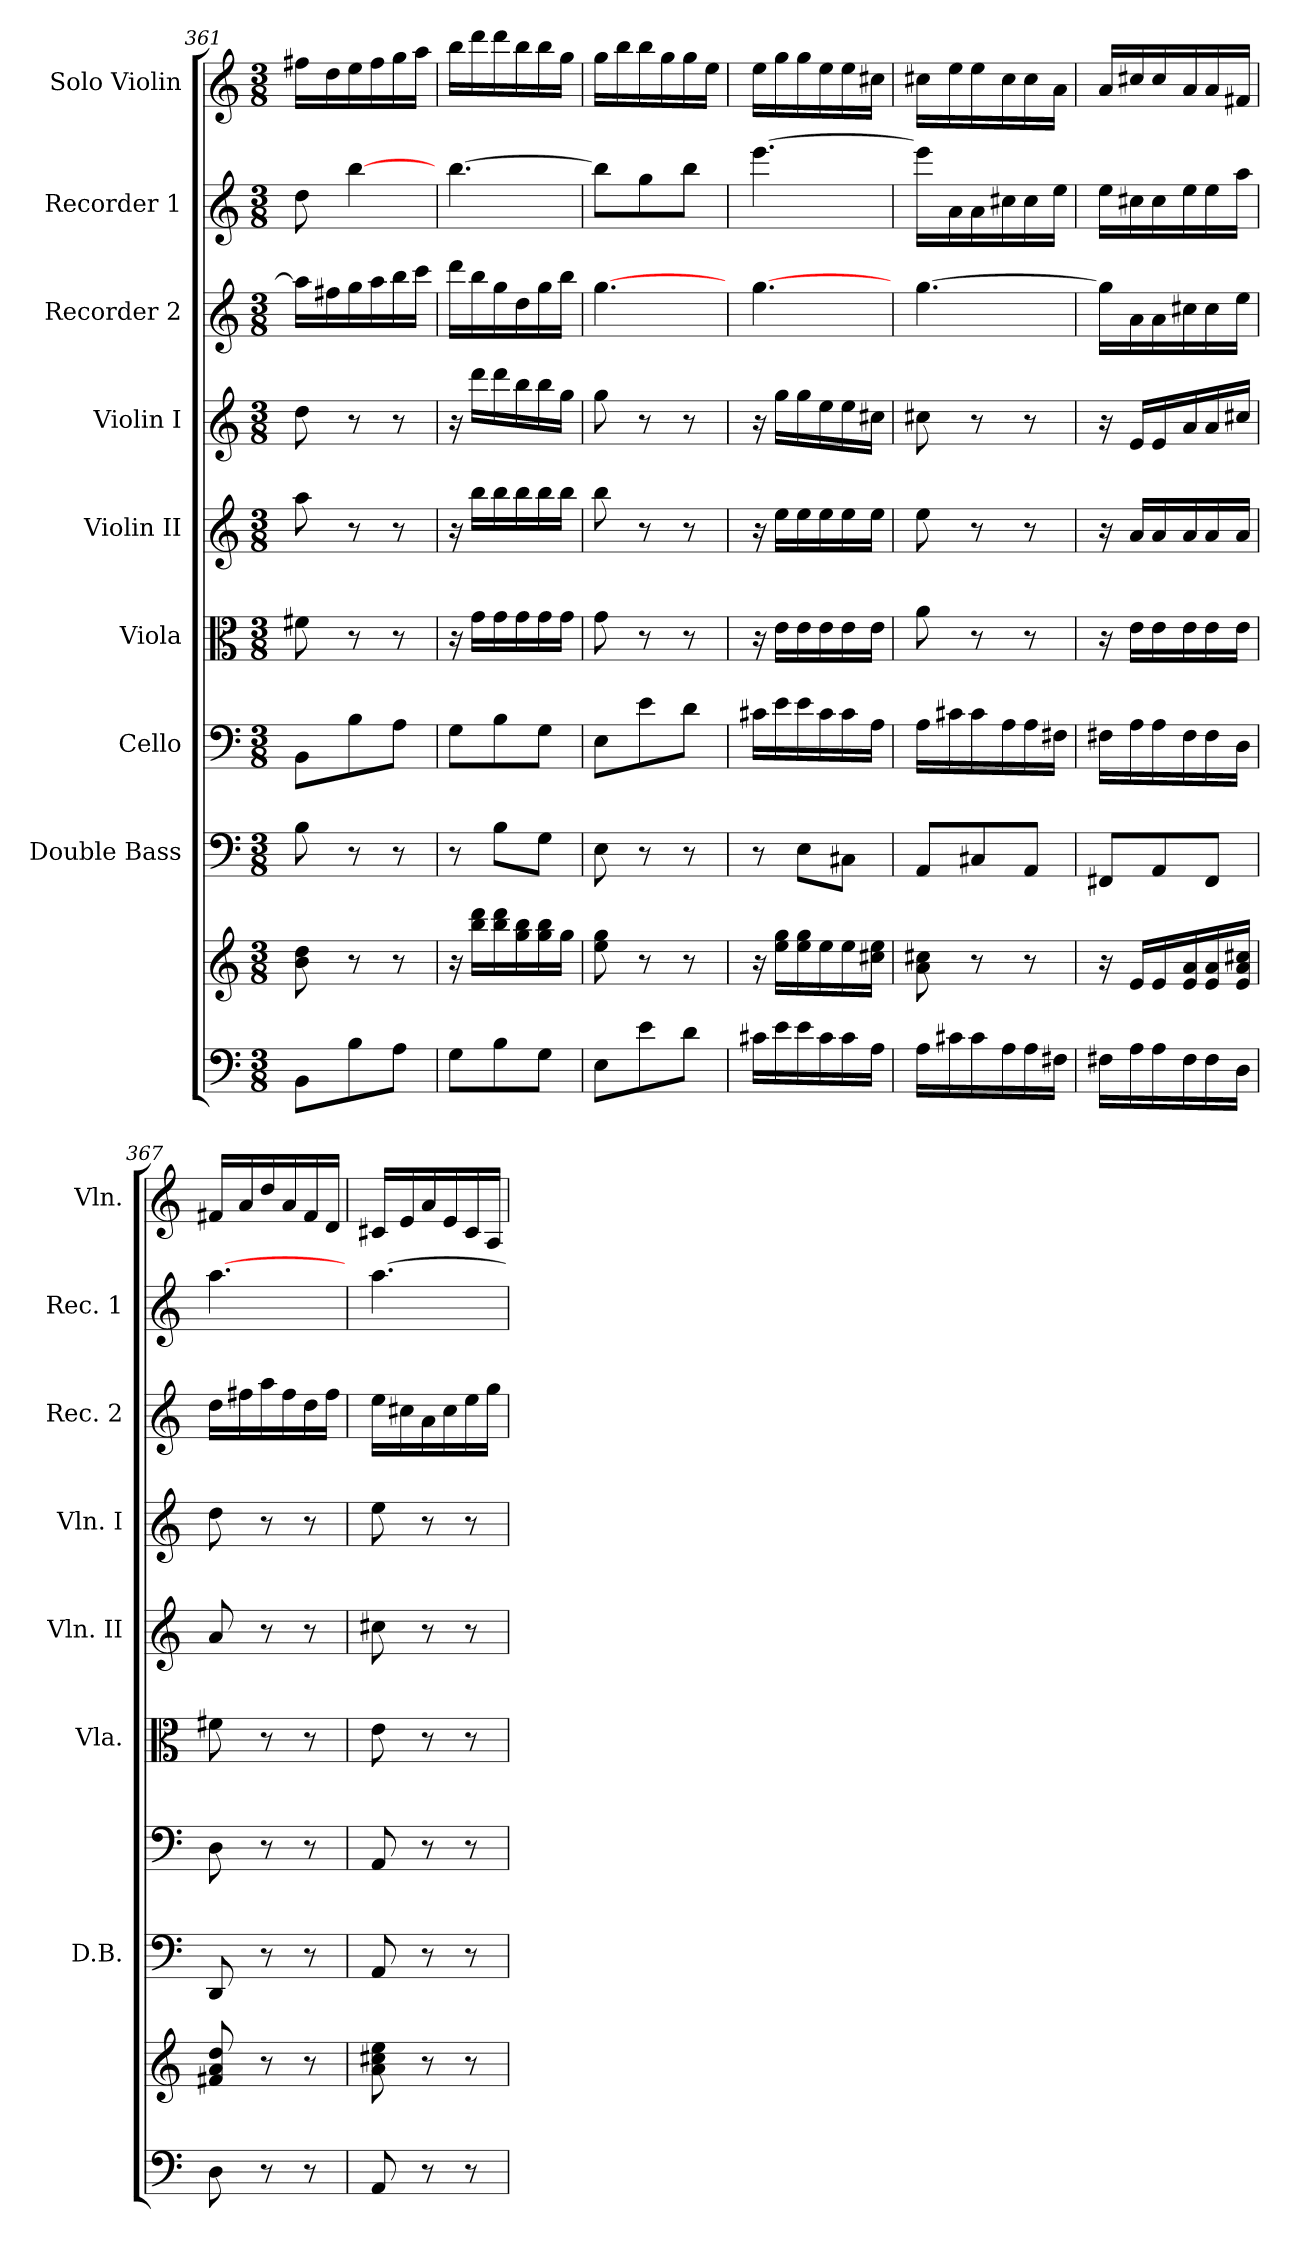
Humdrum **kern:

**kern	**kern	**kern	**kern	**kern	**kern	**kern	**kern	**kern	**kern
*part9	*part9	*part8	*part7	*part6	*part5	*part4	*part3	*part2	*part1
*staff10	*staff9	*staff8	*staff7	*staff6	*staff5	*staff4	*staff3	*staff2	*staff1
*	*	*I"Double Bass	*I"Cello	*I"Viola	*I"Violin II	*I"Violin I	*I"Recorder 2	*I"Recorder 1	*I"Solo Violin
*	*	*I'D.B.	*	*I'Vla.	*I'Vln. II	*I'Vln. I	*I'Rec. 2	*I'Rec. 1	*I'Vln.
*clefF4	*clefG2	*clefF4	*clefF4	*clefC3	*clefG2	*clefG2	*clefG2	*clefG2	*clefG2
*	*	*ITrd7c12	*	*	*	*	*	*	*
*M3/8	*M3/8	*M3/8	*M3/8	*M3/8	*M3/8	*M3/8	*M3/8	*M3/8	*M3/8
=361	=361	=361	=361	=361	=361	=361	=361	=361	=361
8BB\L	8b\ 8dd\	8BB\	8BB\L	8f#\	8aa\	8dd\	16aa\LL]	8dd\	16ff#\LL
.	.	.	.	.	.	.	16ff#\	.	16dd\
8B\	8r	8r	8B\	8r	8r	8r	16gg\	[4bb\	16ee\
.	.	.	.	.	.	.	16aa\	.	16ff#\
8A\J	8r	8r	8A\J	8r	8r	8r	16bb\	.	16gg\
.	.	.	.	.	.	.	16ccc\JJ	.	16aa\JJ
=362	=362	=362	=362	=362	=362	=362	=362	=362	=362
8G\L	16r	8r	8G\L	16r	16r	16r	16ddd\LL	[4.bb\	16bb\LL
.	16bb\ 16ddd\LL	.	.	16g\LL	16bb\LL	16ddd\LL	16bb\	.	16ddd\
8B\	16bb\ 16ddd\	8BB\L	8B\	16g\	16bb\	16ddd\	16gg\	.	16ddd\
.	16gg\ 16bb\	.	.	16g\	16bb\	16bb\	16dd\	.	16bb\
8G\J	16gg\ 16bb\	8GG\J	8G\J	16g\	16bb\	16bb\	16gg\	.	16bb\
.	16gg\JJ	.	.	16g\JJ	16bb\JJ	16gg\JJ	16bb\JJ	.	16gg\JJ
!!LO:PB:g=z
=363	=363	=363	=363	=363	=363	=363	=363	=363	=363
8E\L	8ee\ 8gg\	8EE\	8E\L	8g\	8bb\	8gg\	[4.gg\	8bb\L]	16gg\LL
.	.	.	.	.	.	.	.	.	16bb\
8e\	8r	8r	8e\	8r	8r	8r	.	8gg\	16bb\
.	.	.	.	.	.	.	.	.	16gg\
8d\J	8r	8r	8d\J	8r	8r	8r	.	8bb\J	16gg\
.	.	.	.	.	.	.	.	.	16ee\JJ
=364	=364	=364	=364	=364	=364	=364	=364	=364	=364
16c#\LL	16r	8r	16c#\LL	16r	16r	16r	[4.gg\	[4.eee\	16ee\LL
16e\	16ee\ 16gg\LL	.	16e\	16e\LL	16ee\LL	16gg\LL	.	.	16gg\
16e\	16ee\ 16gg\	8EE\L	16e\	16e\	16ee\	16gg\	.	.	16gg\
16c#\	16ee\	.	16c#\	16e\	16ee\	16ee\	.	.	16ee\
16c#\	16ee\	8CC#\J	16c#\	16e\	16ee\	16ee\	.	.	16ee\
16A\JJ	16cc#\ 16ee\JJ	.	16A\JJ	16e\JJ	16ee\JJ	16cc#\JJ	.	.	16cc#\JJ
=365	=365	=365	=365	=365	=365	=365	=365	=365	=365
16A\LL	8a\ 8cc#\	8AAA/L	16A\LL	8a\	8ee\	8cc#\	[4.gg\	16eee\LL]	16cc#\LL
16c#\	.	.	16c#\	.	.	.	.	16a\	16ee\
16c#\	8r	8CC#/	16c#\	8r	8r	8r	.	16a\	16ee\
16A\	.	.	16A\	.	.	.	.	16cc#\	16cc#\
16A\	8r	8AAA/J	16A\	8r	8r	8r	.	16cc#\	16cc#\
16F#\JJ	.	.	16F#\JJ	.	.	.	.	16ee\JJ	16a\JJ
=366	=366	=366	=366	=366	=366	=366	=366	=366	=366
16F#\LL	16r	8FFF#/L	16F#\LL	16r	16r	16r	16gg\LL]	16ee\LL	16a/LL
16A\	16e/LL	.	16A\	16e\LL	16a/LL	16e/LL	16a\	16cc#\	16cc#/
16A\	16e/	8AAA/	16A\	16e\	16a/	16e/	16a\	16cc#\	16cc#/
16F#\	16e/ 16a/	.	16F#\	16e\	16a/	16a/	16cc#\	16ee\	16a/
16F#\	16e/ 16a/	8FFF#/J	16F#\	16e\	16a/	16a/	16cc#\	16ee\	16a/
16D\JJ	16e/ 16a/ 16cc#/JJ	.	16D\JJ	16e\JJ	16a/JJ	16cc#/JJ	16ee\JJ	16aa\JJ	16f#/JJ
=367	=367	=367	=367	=367	=367	=367	=367	=367	=367
8D\	8f#/ 8a/ 8dd/	8DDD/	8D\	8f#\	8a/	8dd\	16dd\LL	[4.aa\	16f#/LL
.	.	.	.	.	.	.	16ff#\	.	16a/
8r	8r	8r	8r	8r	8r	8r	16aa\	.	16dd/
.	.	.	.	.	.	.	16ff#\	.	16a/
8r	8r	8r	8r	8r	8r	8r	16dd\	.	16f#/
.	.	.	.	.	.	.	16ff#\JJ	.	16d/JJ
=368	=368	=368	=368	=368	=368	=368	=368	=368	=368
8AA/	8a\ 8cc#\ 8ee\	8AAA/	8AA/	8e\	8cc#\	8ee\	16ee\LL	[4.aa\	16c#/LL
.	.	.	.	.	.	.	16cc#\	.	16e/
8r	8r	8r	8r	8r	8r	8r	16a\	.	16a/
.	.	.	.	.	.	.	16cc#\	.	16e/
8r	8r	8r	8r	8r	8r	8r	16ee\	.	16c#/
.	.	.	.	.	.	.	16gg\JJ	.	16A/JJ
=	=	=	=	=	=	=	=	=	=
*-	*-	*-	*-	*-	*-	*-	*-	*-	*-
